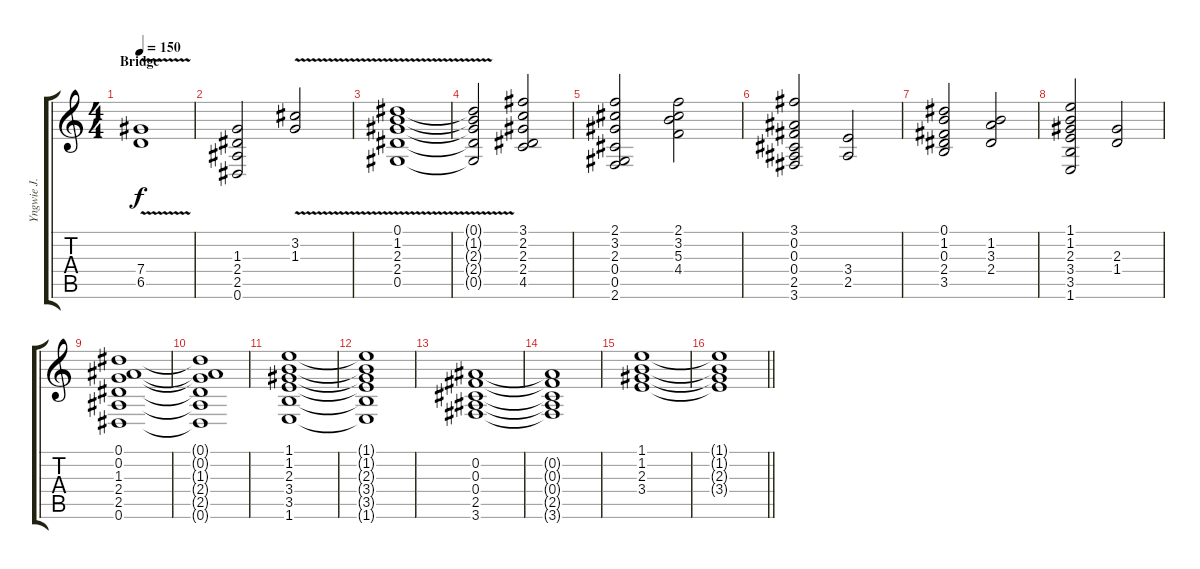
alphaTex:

\track ("Yngwie J. Malmsteen" "Yngwie J. ") {instrument overdrivenguitar}
\staff {score tabs}
\tuning (Eb4 Bb3 Gb3 Db3 Ab2 Eb2) {hide}
\ts (4 4)
\section ("" "Bridge")
\tempo 150
\clef g2
\ks c
(7.4{v} 6.5{v}).1{dy f} |
(1.3 2.4 2.5 0.6).2 (3.2{v} 1.3{v}).2 |
(0.1 1.2{v} 2.3{v} 2.4 0.5).1 |
(0.1{t} 1.2{t} 2.3{t} 2.4{t} 0.5{t}).2 (3.1 2.2 2.3 2.4 4.5).2 |
(2.1 3.2 2.3 0.4 0.5 2.6).2 (2.1 3.2 5.3 4.4).2 |
(3.1 0.2 0.3 0.4 2.5 3.6).2 (3.4 2.5).2 |
(0.1 1.2 0.3 2.4 3.5).2 (1.2 3.3 2.4).2 |
(1.1 1.2 2.3 3.4 3.5 1.6).2 (2.3 1.4).2 |
(0.1 0.2 1.3 2.4 2.5 0.6).1 |
(0.1{t} 0.2{t} 1.3{t} 2.4{t} 2.5{t} 0.6{t}).1 |
(1.1 1.2 2.3 3.4 3.5 1.6).1 |
(1.1{t} 1.2{t} 2.3{t} 3.4{t} 3.5{t} 1.6{t}).1 |
(0.2 0.3 0.4 2.5 3.6).1 |
(0.2{t} 0.3{t} 0.4{t} 2.5{t} 3.6{t}).1 |
(1.1 1.2 2.3 3.4).1 |
\barLineRight lightlight
(1.1{t} 1.2{t} 2.3{t} 3.4{t}).1
